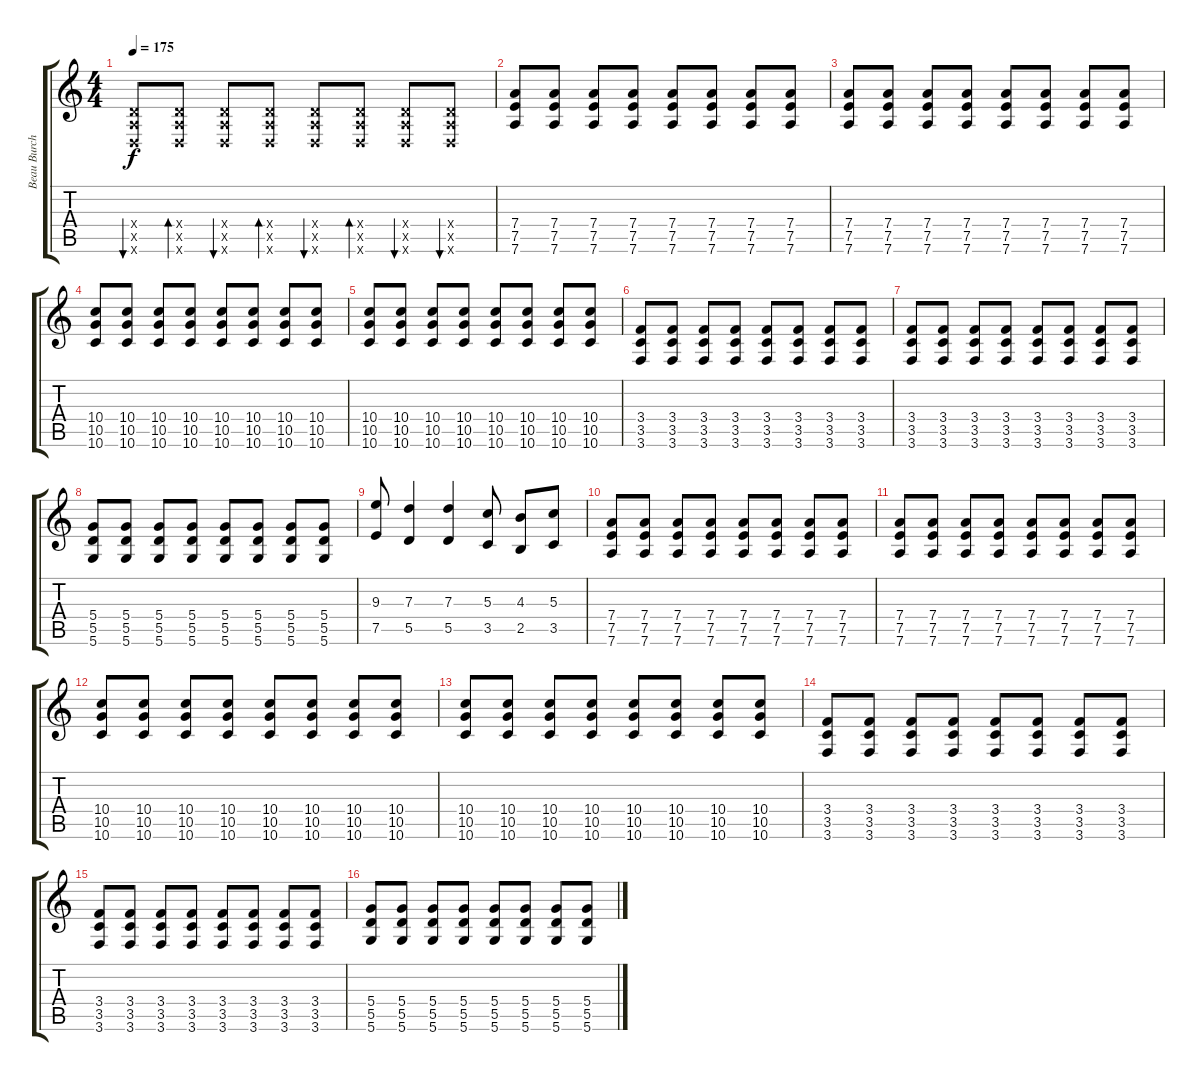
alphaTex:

\track ("Beau Burchell" "Beau Burch") {instrument distortionguitar}
\staff {score tabs}
\tuning (E4 B3 G3 D3 A2 D2) {hide}
\ts (4 4)
\tempo 175
\clef g2
\ks c
(0.4{x} 0.5{x} 0.6{x}).8{bu 60 dy f instrument distortionguitar} (0.4{x} 0.5{x} 0.6{x}).8{bd 60} (0.4{x} 0.5{x} 0.6{x}).8{bu 60} (0.4{x} 0.5{x} 0.6{x}).8{bd 60} (0.4{x} 0.5{x} 0.6{x}).8{bu 60} (0.4{x} 0.5{x} 0.6{x}).8{bd 60} (0.4{x} 0.5{x} 0.6{x}).8{bu 60} (0.4{x} 0.5{x} 0.6{x}).8{bu 60} |
(7.4 7.5 7.6).8 (7.4 7.5 7.6).8 (7.4 7.5 7.6).8 (7.4 7.5 7.6).8 (7.4 7.5 7.6).8 (7.4 7.5 7.6).8 (7.4 7.5 7.6).8 (7.4 7.5 7.6).8 |
(7.4 7.5 7.6).8 (7.4 7.5 7.6).8 (7.4 7.5 7.6).8 (7.4 7.5 7.6).8 (7.4 7.5 7.6).8 (7.4 7.5 7.6).8 (7.4 7.5 7.6).8 (7.4 7.5 7.6).8 |
(10.4 10.5 10.6).8 (10.4 10.5 10.6).8 (10.4 10.5 10.6).8 (10.4 10.5 10.6).8 (10.4 10.5 10.6).8 (10.4 10.5 10.6).8 (10.4 10.5 10.6).8 (10.4 10.5 10.6).8 |
(10.4 10.5 10.6).8 (10.4 10.5 10.6).8 (10.4 10.5 10.6).8 (10.4 10.5 10.6).8 (10.4 10.5 10.6).8 (10.4 10.5 10.6).8 (10.4 10.5 10.6).8 (10.4 10.5 10.6).8 |
(3.4 3.5 3.6).8 (3.4 3.5 3.6).8 (3.4 3.5 3.6).8 (3.4 3.5 3.6).8 (3.4 3.5 3.6).8 (3.4 3.5 3.6).8 (3.4 3.5 3.6).8 (3.4 3.5 3.6).8 |
(3.4 3.5 3.6).8 (3.4 3.5 3.6).8 (3.4 3.5 3.6).8 (3.4 3.5 3.6).8 (3.4 3.5 3.6).8 (3.4 3.5 3.6).8 (3.4 3.5 3.6).8 (3.4 3.5 3.6).8 |
(5.4 5.5 5.6).8 (5.4 5.5 5.6).8 (5.4 5.5 5.6).8 (5.4 5.5 5.6).8 (5.4 5.5 5.6).8 (5.4 5.5 5.6).8 (5.4 5.5 5.6).8 (5.4 5.5 5.6).8 |
(9.3 7.5).8 (7.3 5.5).4 (7.3 5.5).4 (5.3 3.5).8 (4.3 2.5).8 (5.3 3.5).8 |
(7.4 7.5 7.6).8 (7.4 7.5 7.6).8 (7.4 7.5 7.6).8 (7.4 7.5 7.6).8 (7.4 7.5 7.6).8 (7.4 7.5 7.6).8 (7.4 7.5 7.6).8 (7.4 7.5 7.6).8 |
(7.4 7.5 7.6).8 (7.4 7.5 7.6).8 (7.4 7.5 7.6).8 (7.4 7.5 7.6).8 (7.4 7.5 7.6).8 (7.4 7.5 7.6).8 (7.4 7.5 7.6).8 (7.4 7.5 7.6).8 |
(10.4 10.5 10.6).8 (10.4 10.5 10.6).8 (10.4 10.5 10.6).8 (10.4 10.5 10.6).8 (10.4 10.5 10.6).8 (10.4 10.5 10.6).8 (10.4 10.5 10.6).8 (10.4 10.5 10.6).8 |
(10.4 10.5 10.6).8 (10.4 10.5 10.6).8 (10.4 10.5 10.6).8 (10.4 10.5 10.6).8 (10.4 10.5 10.6).8 (10.4 10.5 10.6).8 (10.4 10.5 10.6).8 (10.4 10.5 10.6).8 |
(3.4 3.5 3.6).8 (3.4 3.5 3.6).8 (3.4 3.5 3.6).8 (3.4 3.5 3.6).8 (3.4 3.5 3.6).8 (3.4 3.5 3.6).8 (3.4 3.5 3.6).8 (3.4 3.5 3.6).8 |
(3.4 3.5 3.6).8 (3.4 3.5 3.6).8 (3.4 3.5 3.6).8 (3.4 3.5 3.6).8 (3.4 3.5 3.6).8 (3.4 3.5 3.6).8 (3.4 3.5 3.6).8 (3.4 3.5 3.6).8 |
(5.4 5.5 5.6).8 (5.4 5.5 5.6).8 (5.4 5.5 5.6).8 (5.4 5.5 5.6).8 (5.4 5.5 5.6).8 (5.4 5.5 5.6).8 (5.4 5.5 5.6).8 (5.4 5.5 5.6).8
